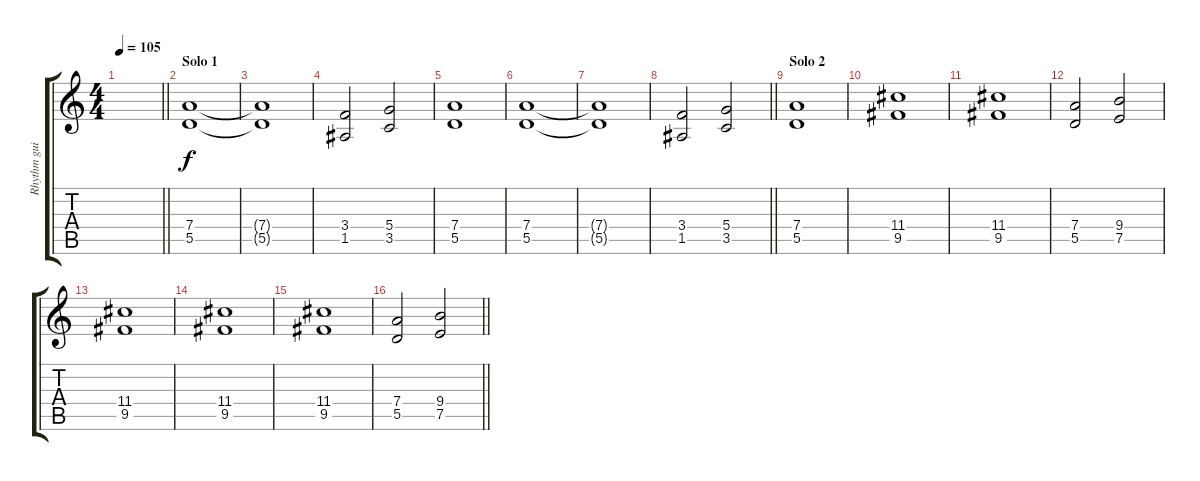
\track ("Rhythm guitar 1" "Rhythm gui") {instrument distortionguitar}
\staff {score tabs}
\tuning (E4 B3 G3 D3 A2 E2) {hide}
\ts (4 4)
\tempo 105
\clef g2
\barLineRight lightlight
\ks c
|
\section ("" "Solo 1")
(7.4 5.5).1{volume 12} |
(7.4{t} 5.5{t}).1 |
(3.4 1.5).2 (5.4 3.5).2 |
(7.4 5.5).1 |
(7.4 5.5).1 |
(7.4{t} 5.5{t}).1 |
\barLineRight lightlight
(3.4 1.5).2 (5.4 3.5).2 |
\section ("" "Solo 2")
(7.4 5.5).1 |
(11.4 9.5).1 |
(11.4 9.5).1 |
(7.4 5.5).2 (9.4 7.5).2 |
(11.4 9.5).1 |
(11.4 9.5).1 |
(11.4 9.5).1 |
\barLineRight lightlight
(7.4 5.5).2 (9.4 7.5).2
